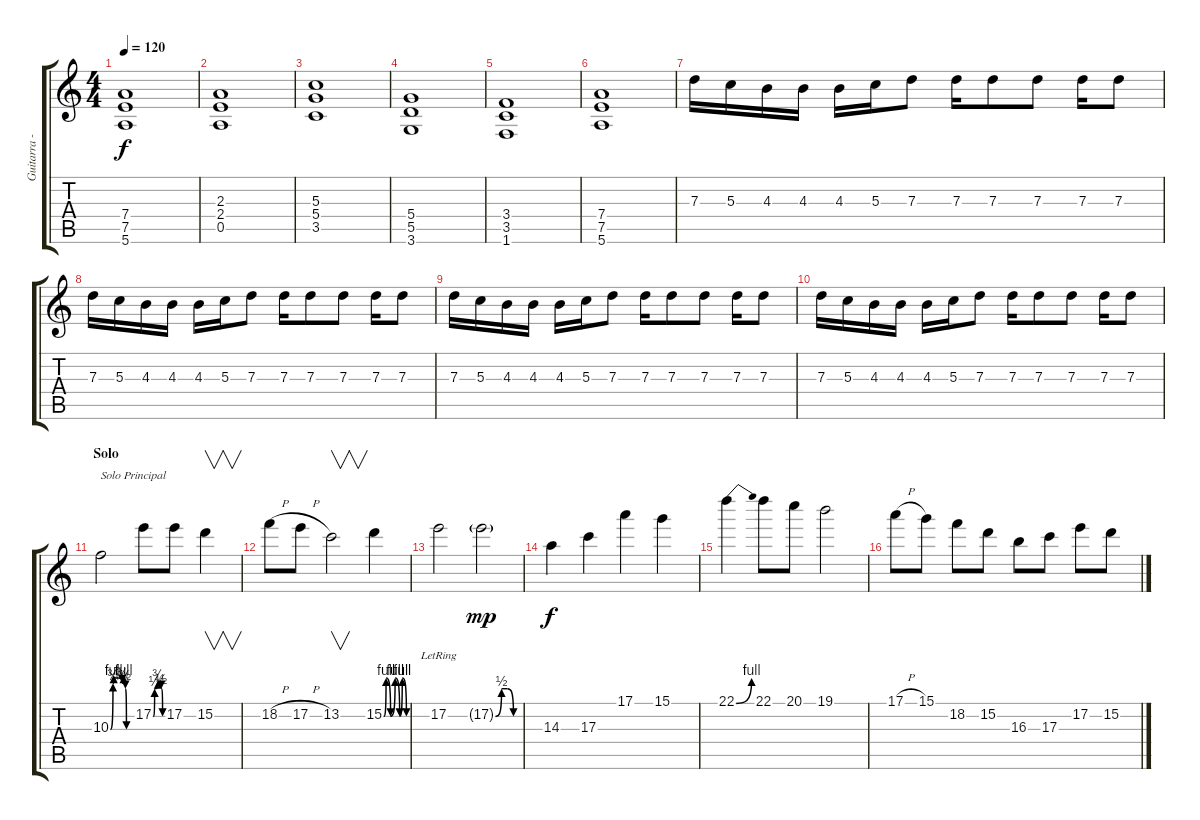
\track ("Guitarra - Solo" "Guitarra -") {instrument distortionguitar}
\staff {score tabs}
\tuning (E4 B3 G3 D3 A2 E2) {hide}
\ts (4 4)
\tempo 120
\clef g2
\ks c
(7.4 7.5 5.6).1{dy f} |
(2.3 2.4 0.5).1 |
(5.3 5.4 3.5).1 |
(5.4 5.5 3.6).1 |
(3.4 3.5 1.6).1 |
(7.4 7.5 5.6).1 |
7.3.16 5.3.16 4.3.16 4.3.16 4.3.16 5.3.16 7.3.8 7.3.16 7.3.8 7.3.8 7.3.16 7.3.8 |
7.3.16 5.3.16 4.3.16 4.3.16 4.3.16 5.3.16 7.3.8 7.3.16 7.3.8 7.3.8 7.3.16 7.3.8 |
7.3.16 5.3.16 4.3.16 4.3.16 4.3.16 5.3.16 7.3.8 7.3.16 7.3.8 7.3.8 7.3.16 7.3.8 |
7.3.16 5.3.16 4.3.16 4.3.16 4.3.16 5.3.16 7.3.8 7.3.16 7.3.8 7.3.8 7.3.16 7.3.8 |
\section ("" "Solo")
10.3{be (custom 0 0 7 3 9 4 15 4 23 4 30 4 33 3 37 4 42 2 45 0 60 0)}.2{txt "Solo Principal"} 17.2{be (custom 0 0 9 2 30 3 52 2 60 0)}.8 17.2.8 15.2.4{v} |
18.2{h}.8 17.2{h}.8 13.2.2{v} 15.2{be (custom 0 0 6 4 18 0 30 4 42 0 49 4 60 0)}.4 |
17.2{lr}.2 17.2{be (custom 0 0 15 2 30 2 45 0 60 0) g}.2{dy mp} |
14.3.4{dy f} 17.3.4 17.1.4 15.1.4 |
22.1{be (bend 0 0 60 4)}.4 22.1.8 20.1.8 19.1.2 |
17.1{h}.8 15.1.8 18.2.8 15.2.8 16.3.8 17.3.8 17.2.8 15.2.8
